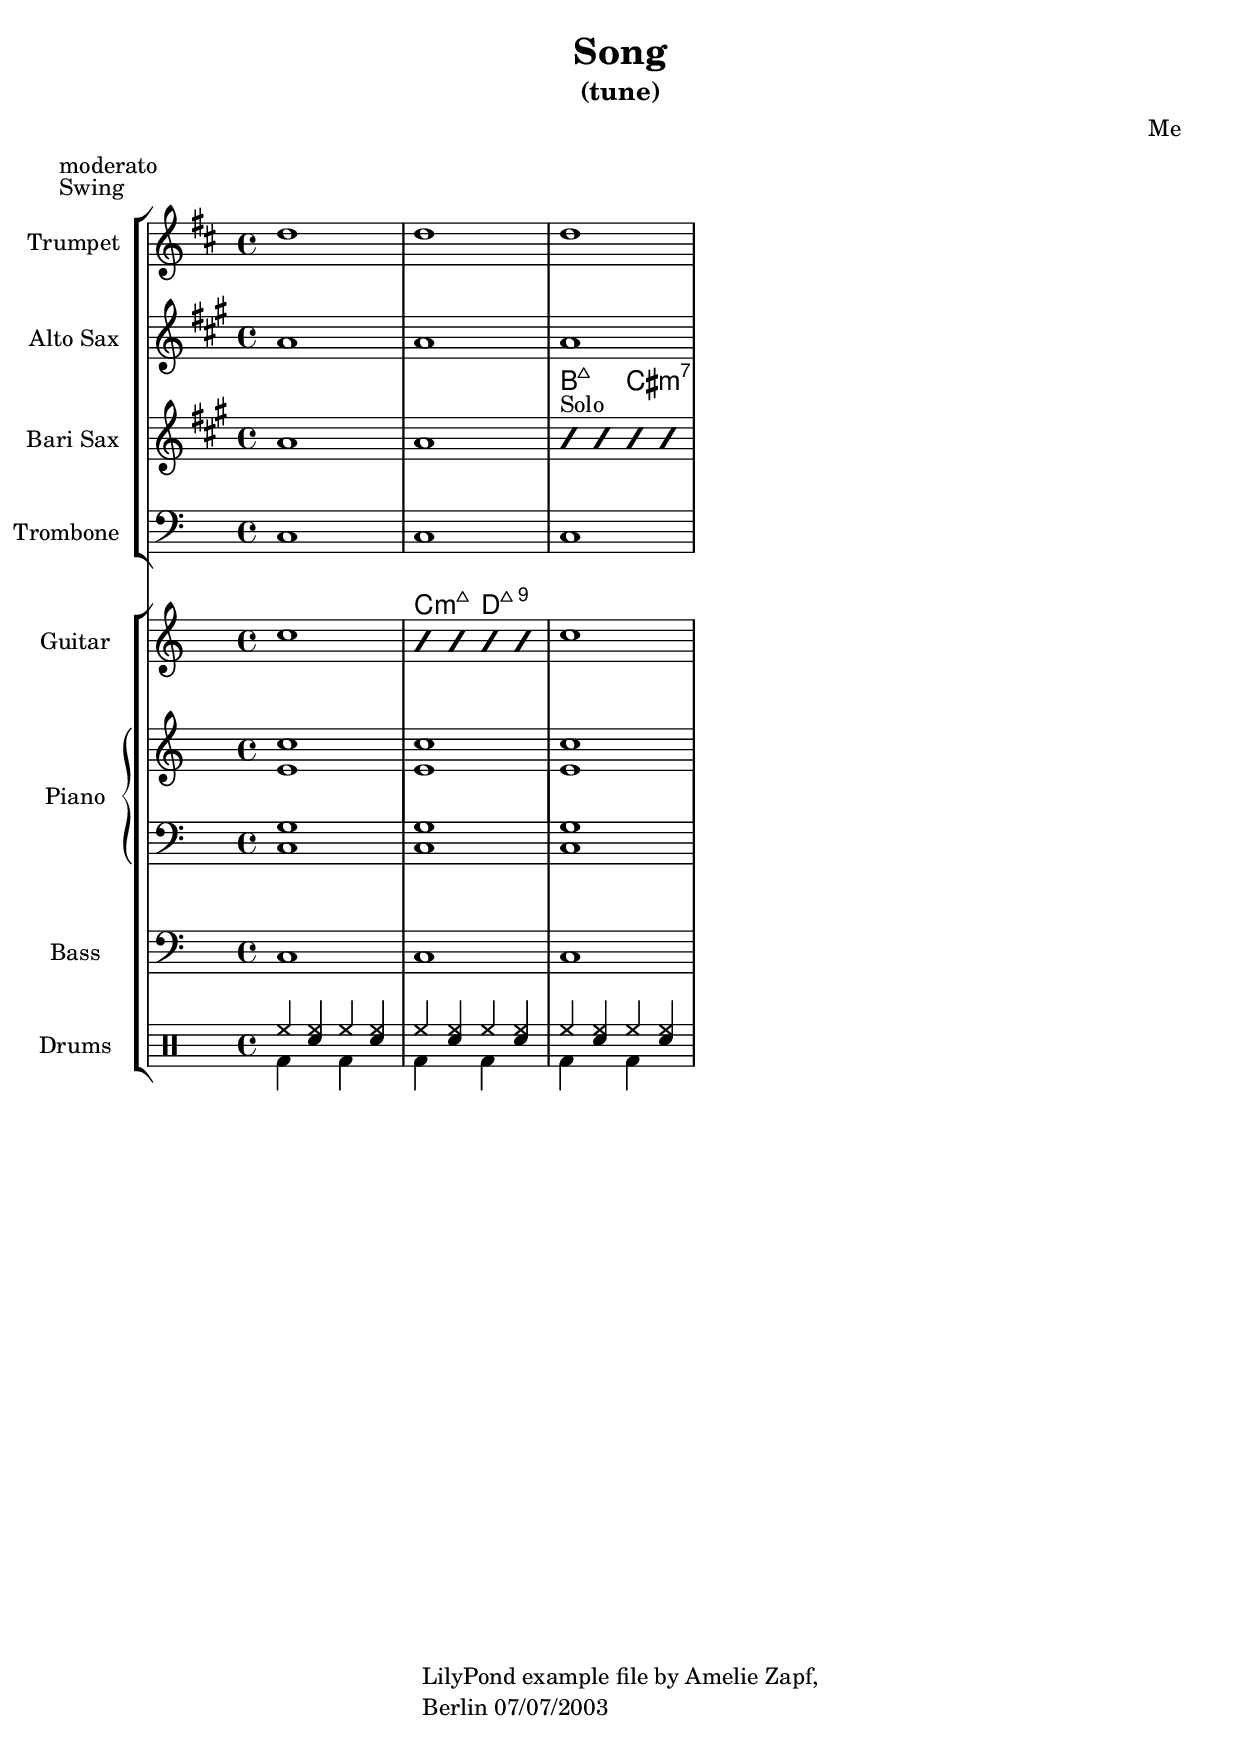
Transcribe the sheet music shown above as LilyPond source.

%% Do not edit this file; it is auto-generated from LSR http://lsr.dsi.unimi.it
%% This file is in the public domain.
\version "2.11.48"

\header {
  lsrtags = "keyboards, percussion, template"

  texidoc = "
This is quite an advanced template, for a jazz ensemble. Note that all
instruments are notated in @code{\\key c \\major}. This refers to the
key in concert pitch; the key will be automatically transposed if the
music is within a @code{\\transpose} section.

"
  doctitle = "Jazz combo template"
} % begin verbatim
\header {
  title = "Song"
  subtitle = "(tune)"
  composer = "Me"
  meter = "moderato"
  piece = "Swing"
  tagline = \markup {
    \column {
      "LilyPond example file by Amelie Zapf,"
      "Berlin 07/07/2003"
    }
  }
}

%#(set-global-staff-size 16)
\include "english.ly"

%%%%%%%%%%%% Some macros %%%%%%%%%%%%%%%%%%%

sl = {
  \override NoteHead #'style = #'slash
  \override Stem #'transparent = ##t
}
nsl = {
  \revert NoteHead #'style
  \revert Stem #'transparent
}
crOn = \override NoteHead #'style = #'cross
crOff = \revert NoteHead #'style

%% insert chord name style stuff here.

jazzChords = { }

%%%%%%%%%%%% Keys'n'thangs %%%%%%%%%%%%%%%%%

global = { \time 4/4 }

Key = { \key c \major }

% ############ Horns ############

% ------ Trumpet ------
trpt = \transpose c d \relative c'' {
  \Key
  c1 | c | c |
}
trpHarmony = \transpose c' d {
  \jazzChords
}
trumpet = {
  \global
  \set Staff.instrumentName = #"Trumpet"
  \clef treble
  <<
    \trpt
  >>
}

% ------ Alto Saxophone ------
alto = \transpose c a \relative c' {
  \Key
  c1 | c | c |
}
altoHarmony = \transpose c' a {
  \jazzChords
}
altoSax = {
  \global
  \set Staff.instrumentName = #"Alto Sax"
  \clef treble
  <<
    \alto
  >>
}

% ------ Baritone Saxophone ------
bari = \transpose c a' \relative c {
  \Key
  c1
  c1
  \sl
  d4^"Solo" d d d
  \nsl
}
bariHarmony = \transpose c' a \chordmode {
  \jazzChords s1 s d2:maj e:m7
}
bariSax = {
  \global
  \set Staff.instrumentName = #"Bari Sax"
  \clef treble
  <<
    \bari
  >>
}

% ------ Trombone ------
tbone = \relative c {
  \Key
  c1 | c | c
}
tboneHarmony = \chordmode {
  \jazzChords
}
trombone = {
  \global
  \set Staff.instrumentName = #"Trombone"
  \clef bass
  <<
    \tbone
  >>
}

% ############ Rhythm Section #############

% ------ Guitar ------
gtr = \relative c'' {
  \Key
  c1
  \sl
  b4 b b b
  \nsl
  c1
}
gtrHarmony = \chordmode {
  \jazzChords
  s1 c2:min7+ d2:maj9
}
guitar = {
  \global
  \set Staff.instrumentName = #"Guitar"
  \clef treble
  <<
    \gtr
  >>
}

%% ------ Piano ------
rhUpper = \relative c'' {
  \voiceOne
  \Key
  c1 | c | c
}
rhLower = \relative c' {
  \voiceTwo
  \Key
  e1 | e | e
}

lhUpper = \relative c' {
  \voiceOne
  \Key
  g1 | g | g
}
lhLower = \relative c {
  \voiceTwo
  \Key
  c1 | c | c
}

PianoRH = {
  \clef treble
  \global
  \set Staff.midiInstrument = #"acoustic grand"
  <<
    \new Voice = "one" \rhUpper
    \new Voice = "two" \rhLower
  >>
}
PianoLH = {
  \clef bass
  \global
  \set Staff.midiInstrument = "acoustic grand"
  <<
    \new Voice = "one" \lhUpper
    \new Voice = "two" \lhLower
  >>
}

piano = {
  <<
    \set PianoStaff.instrumentName = #"Piano"
    \new Staff = "upper" \PianoRH
    \new Staff = "lower" \PianoLH
  >>
}

% ------ Bass Guitar ------
Bass = \relative c {
  \Key
  c1 | c | c
}
bass = {
  \global
  \set Staff.instrumentName = #"Bass"
  \clef bass
  <<
    \Bass
  >>
}

% ------ Drums ------
up = \drummode {
  \voiceOne
  hh4 <hh sn> hh <hh sn>
  hh4 <hh sn> hh <hh sn>
  hh4 <hh sn> hh <hh sn>
}
down = \drummode {
  \voiceTwo
  bd4 s bd s
  bd4 s bd s
  bd4 s bd s
}

drumContents = {
  \global
  <<
    \set DrumStaff.instrumentName = #"Drums"
    \new DrumVoice \up
    \new DrumVoice \down
  >>
}

%%%%%%%%% It All Goes Together Here %%%%%%%%%%%%%%%%%%%%%%

\score {
  <<
    \new StaffGroup = "horns" <<
      \new Staff = "trumpet" \trumpet
      \new Staff = "altosax" \altoSax
      \new ChordNames = "barichords" \bariHarmony
      \new Staff = "barisax" \bariSax
      \new Staff = "trombone" \trombone
    >>
    
    \new StaffGroup = "rhythm" <<
      \new ChordNames = "chords" \gtrHarmony
      \new Staff = "guitar" \guitar
      \new PianoStaff = "piano" \piano
      \new Staff = "bass" \bass
      \new DrumStaff \drumContents
    >>
  >>
  
  \layout {
    \context { \RemoveEmptyStaffContext }
    \context {
      \Score
      \override BarNumber #'padding = #3
      \override RehearsalMark #'padding = #2
      skipBars = ##t
    }
  }
  
  \midi { }
}
